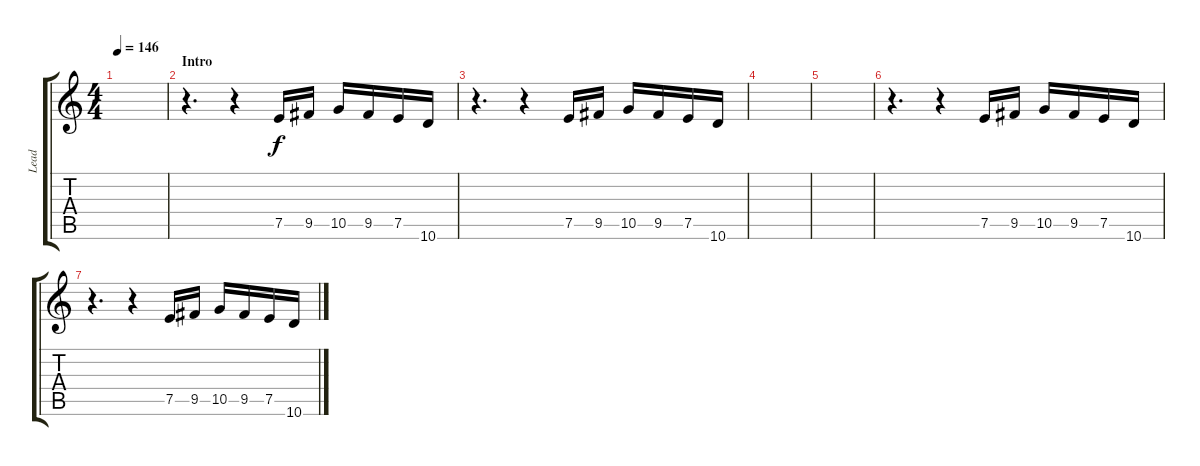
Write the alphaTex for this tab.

\track ("Lead" "Lead") {instrument distortionguitar}
\staff {score tabs}
\tuning (E4 B3 G3 D3 A2 E2) {hide}
\ts (4 4)
\tempo 146
\clef g2
\ks c
|
\section ("" "Intro")
r.4{d} r.4 7.5.16 9.5.16 10.5.16 9.5.16 7.5.16 10.6.16 |
r.4{d} r.4 7.5.16 9.5.16 10.5.16 9.5.16 7.5.16 10.6.16 |
|
|
r.4{d} r.4 7.5.16 9.5.16 10.5.16 9.5.16 7.5.16 10.6.16 |
r.4{d} r.4 7.5.16 9.5.16 10.5.16 9.5.16 7.5.16 10.6.16
